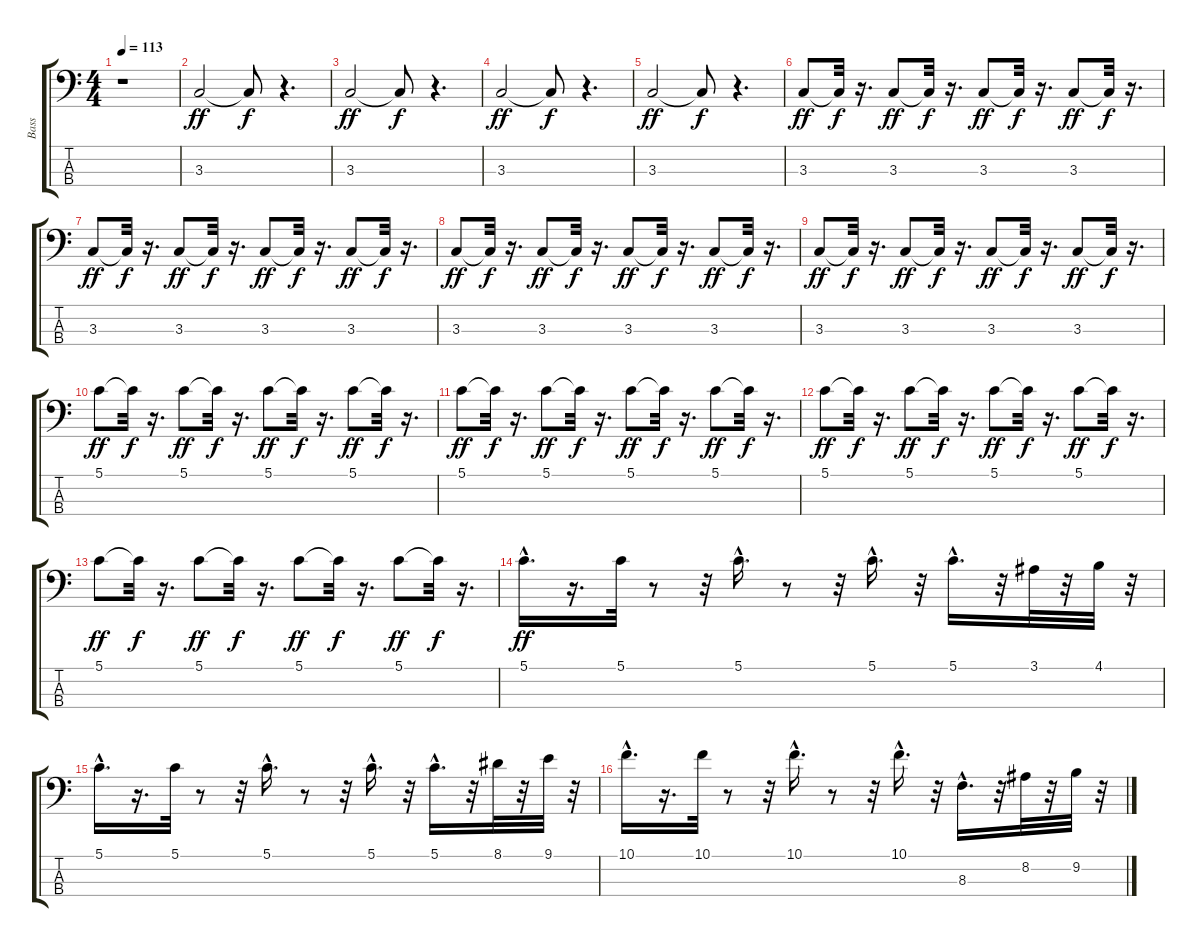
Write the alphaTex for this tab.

\track ("Bass" "Bass") {instrument synthbass1}
\staff {score tabs}
\tuning (G2 D2 A1 E1) {hide}
\ts (4 4)
\tempo 113
\clef f4
\ks c
r.1{dy ff instrument synthbass1} |
3.3.2 3.3{t}.8{dy f} r.4{d} |
3.3.2{dy ff} 3.3{t}.8{dy f} r.4{d} |
3.3.2{dy ff} 3.3{t}.8{dy f} r.4{d} |
3.3.2{dy ff} 3.3{t}.8{dy f} r.4{d} |
3.3.8{dy ff} 3.3{t}.32{dy f} r.16{d} 3.3.8{dy ff} 3.3{t}.32{dy f} r.16{d} 3.3.8{dy ff} 3.3{t}.32{dy f} r.16{d} 3.3.8{dy ff} 3.3{t}.32{dy f} r.16{d} |
3.3.8{dy ff} 3.3{t}.32{dy f} r.16{d} 3.3.8{dy ff} 3.3{t}.32{dy f} r.16{d} 3.3.8{dy ff} 3.3{t}.32{dy f} r.16{d} 3.3.8{dy ff} 3.3{t}.32{dy f} r.16{d} |
3.3.8{dy ff} 3.3{t}.32{dy f} r.16{d} 3.3.8{dy ff} 3.3{t}.32{dy f} r.16{d} 3.3.8{dy ff} 3.3{t}.32{dy f} r.16{d} 3.3.8{dy ff} 3.3{t}.32{dy f} r.16{d} |
3.3.8{dy ff} 3.3{t}.32{dy f} r.16{d} 3.3.8{dy ff} 3.3{t}.32{dy f} r.16{d} 3.3.8{dy ff} 3.3{t}.32{dy f} r.16{d} 3.3.8{dy ff} 3.3{t}.32{dy f} r.16{d} |
5.1.8{dy ff} 5.1{t}.32{dy f} r.16{d} 5.1.8{dy ff} 5.1{t}.32{dy f} r.16{d} 5.1.8{dy ff} 5.1{t}.32{dy f} r.16{d} 5.1.8{dy ff} 5.1{t}.32{dy f} r.16{d} |
5.1.8{dy ff} 5.1{t}.32{dy f} r.16{d} 5.1.8{dy ff} 5.1{t}.32{dy f} r.16{d} 5.1.8{dy ff} 5.1{t}.32{dy f} r.16{d} 5.1.8{dy ff} 5.1{t}.32{dy f} r.16{d} |
5.1.8{dy ff} 5.1{t}.32{dy f} r.16{d} 5.1.8{dy ff} 5.1{t}.32{dy f} r.16{d} 5.1.8{dy ff} 5.1{t}.32{dy f} r.16{d} 5.1.8{dy ff} 5.1{t}.32{dy f} r.16{d} |
5.1.8{dy ff} 5.1{t}.32{dy f} r.16{d} 5.1.8{dy ff} 5.1{t}.32{dy f} r.16{d} 5.1.8{dy ff} 5.1{t}.32{dy f} r.16{d} 5.1.8{dy ff} 5.1{t}.32{dy f} r.16{d} |
5.1{hac}.16{d dy ff} r.16{d} 5.1.32 r.8 r.32 5.1{hac}.16{d} r.8 r.32 5.1{hac}.16{d} r.32 5.1{hac}.16{d} r.32 3.1.32 r.32 4.1.32 r.32 |
5.1{hac}.16{d} r.16{d} 5.1.32 r.8 r.32 5.1{hac}.16{d} r.8 r.32 5.1{hac}.16{d} r.32 5.1{hac}.16{d} r.32 8.1.32 r.32 9.1.32 r.32 |
10.1{hac}.16{d} r.16{d} 10.1.32 r.8 r.32 10.1{hac}.16{d} r.8 r.32 10.1{hac}.16{d} r.32 8.3{hac}.16{d} r.32 8.2.32 r.32 9.2.32 r.32
